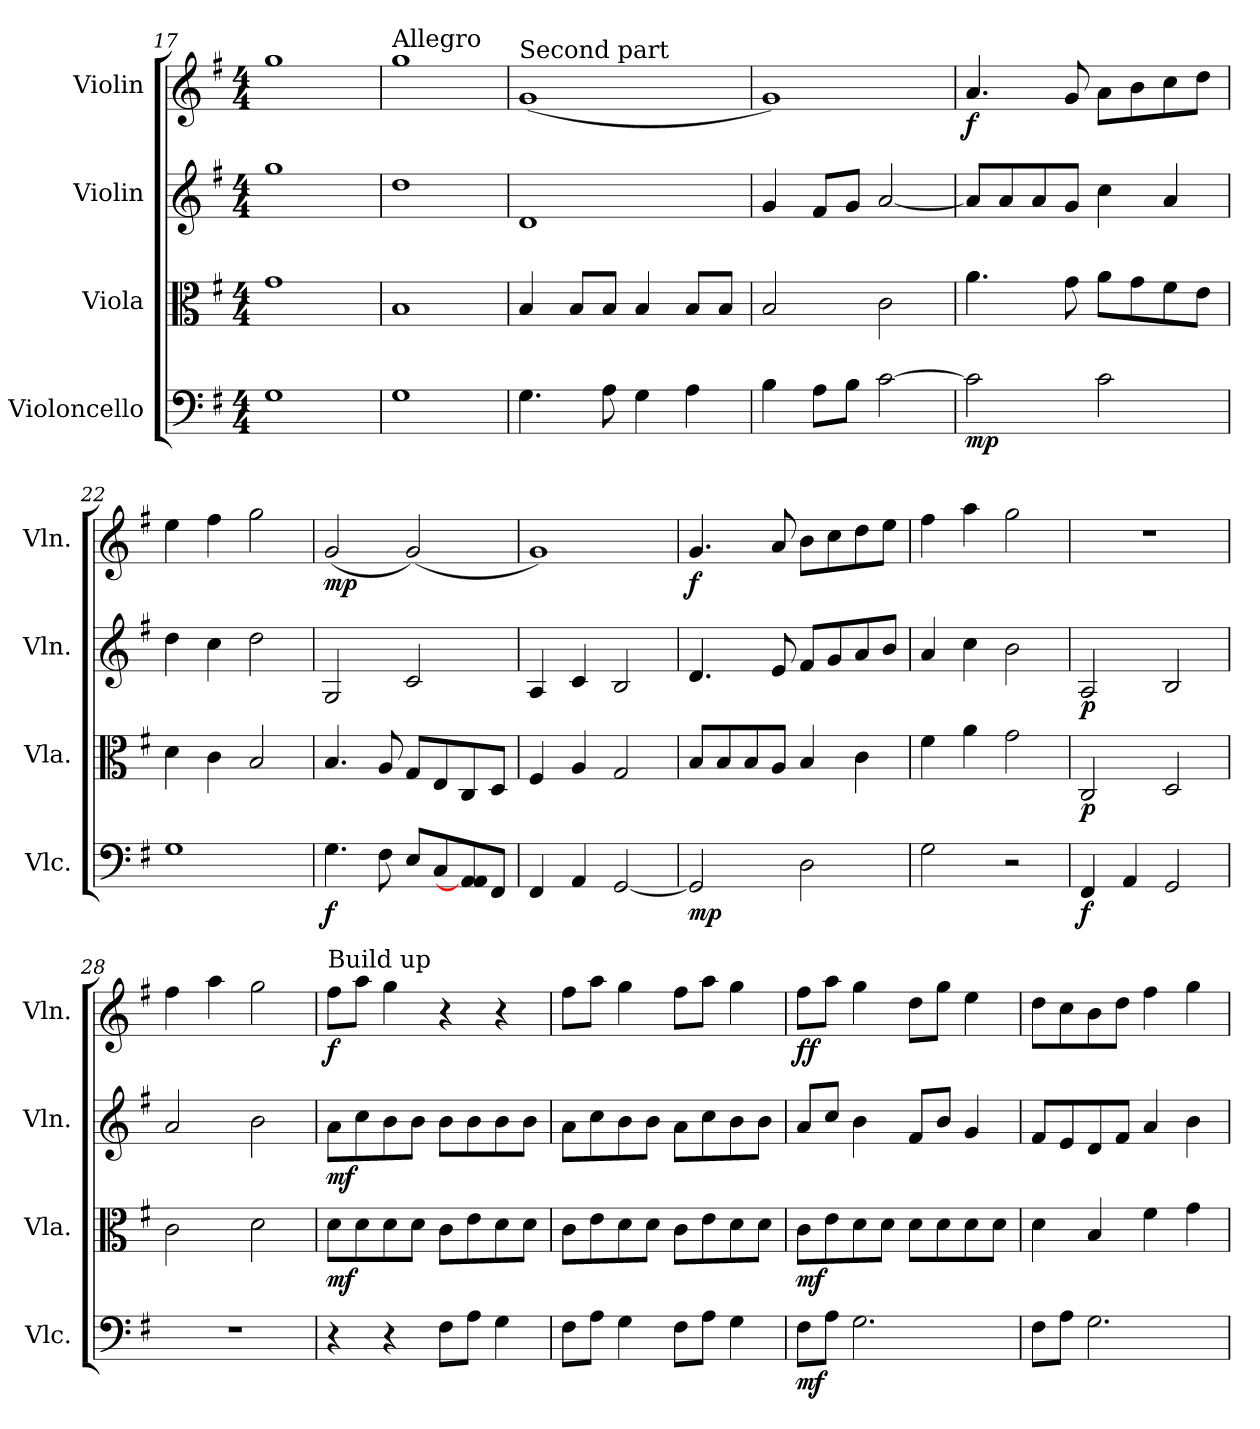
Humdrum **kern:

**kern	**dynam	**kern	**dynam	**kern	**dynam	**kern	**dynam
*part4	*part4	*part3	*part3	*part2	*part2	*part1	*part1
*staff4	*staff4	*staff3	*staff3	*staff2	*staff2	*staff1	*staff1
*I"Violoncello	*	*I"Viola	*	*I"Violin	*	*I"Violin	*
*I'Vlc.	*	*I'Vla.	*	*I'Vln.	*	*I'Vln.	*
*clefF4	*	*clefC3	*	*clefG2	*	*clefG2	*
*k[f#]	*	*k[f#]	*	*k[f#]	*	*k[f#]	*
*G:	*	*G:	*	*G:	*	*G:	*
*M4/4	*	*M4/4	*	*M4/4	*	*M4/4	*
=17	=17	=17	=17	=17	=17	=17	=17
1G	.	1g	.	1gg	.	1gg	.
=18	=18	=18	=18	=18	=18	=18	=18
!	!	!	!	!	!	!LO:TX:a:t=Allegro	!
1G	.	1B	.	1dd	.	1gg	.
=19	=19	=19	=19	=19	=19	=19	=19
!	!	!	!	!	!	!LO:TX:a:t=Second part	!
!	!LO:DY:a	!	!	!	!	!	!
!	!LO:DY:n=1:b	!	!LO:DY:b	!	!	!	!
!	!	!	!LO:DY:n=1:a	!	!	!	!
!	!	!	!LO:DY:n=2:b	!	!	!	!
!	!	!	!LO:DY:n=3:b	!	!	!	!
!	!	!	!LO:DY:n=4:b	!	!LO:DY:b	!	!
!	!	!	!	!	!LO:DY:n=1:a	!	!
!	!	!	!	!	!LO:DY:n=2:b	!	!
!	!	!	!	!	!LO:DY:n=3:b	!	!
!	!	!	!	!	!LO:DY:n=4:b	!	!LO:DY:b
!	!	!	!	!	!	!	!LO:DY:n=1:b
!	!	!	!	!	!	!	!LO:DY:n=2:b
4.G\	mf f	4B/	pp p mf f mf	1d	pp p mf mp mf	(1g	mf mf mp
.	.	8B/L	.	.	.	.	.
8A\	.	8B/J	.	.	.	.	.
4G\	.	4B/	.	.	.	.	.
4A\	.	8B/L	.	.	.	.	.
.	.	8B/J	.	.	.	.	.
!!LO:PB:g=z
=20	=20	=20	=20	=20	=20	=20	=20
4B\	.	2B/	.	4g/	.	1g)	.
8A\L	.	.	.	8f#/L	.	.	.
8B\J	.	.	.	8g/J	.	.	.
[2c\	.	2c\	.	[2a/	.	.	.
=21	=21	=21	=21	=21	=21	=21	=21
!	!LO:DY:b	!	!	!	!	!	!LO:DY:b
2c\]	mp	4.a\	.	8a/L]	.	4.a/	f
.	.	.	.	8a/	.	.	.
.	.	.	.	8a/	.	.	.
.	.	8g\	.	8g/J	.	8g/	.
2c\	.	8a\L	.	4cc\	.	8a\L	.
.	.	8g\	.	.	.	8b\	.
.	.	8f#\	.	4a/	.	8cc\	.
.	.	8e\J	.	.	.	8dd\J	.
=22	=22	=22	=22	=22	=22	=22	=22
1G	.	4d\	.	4dd\	.	4ee\	.
.	.	4c\	.	4cc\	.	4ff#\	.
.	.	2B/	.	2dd\	.	2gg\	.
=23	=23	=23	=23	=23	=23	=23	=23
!	!LO:DY:b	!	!	!	!	!	!LO:DY:b
4.G\	f	4.B/	.	2G/	.	(2g/	mp
8F#\	.	8A/	.	.	.	.	.
8E/L	.	8G/L	.	2c/	.	(2g/)	.
8C/	.	8E/	.	.	.	.	.
8AA/] 8AA/	.	8C/	.	.	.	.	.
8FF#/J	.	8D/J	.	.	.	.	.
=24	=24	=24	=24	=24	=24	=24	=24
4FF#/	.	4F#/	.	4A/	.	1g)	.
4AA/	.	4A/	.	4c/	.	.	.
[2GG/	.	2G/	.	2B/	.	.	.
=25	=25	=25	=25	=25	=25	=25	=25
!	!LO:DY:b	!	!	!	!	!	!LO:DY:b
2GG/]	mp	8B/L	.	4.d/	.	4.g/	f
.	.	8B/	.	.	.	.	.
.	.	8B/	.	.	.	.	.
.	.	8A/J	.	8e/	.	8a/	.
2D\	.	4B/	.	8f#/L	.	8b\L	.
.	.	.	.	8g/	.	8cc\	.
.	.	4c\	.	8a/	.	8dd\	.
.	.	.	.	8b/J	.	8ee\J	.
=26	=26	=26	=26	=26	=26	=26	=26
2G\	.	4f#\	.	4a/	.	4ff#\	.
.	.	4a\	.	4cc\	.	4aa\	.
2r	.	2g\	.	2b\	.	2gg\	.
!!LO:LB:g=z
=27	=27	=27	=27	=27	=27	=27	=27
!	!LO:DY:b	!	!LO:DY:b	!	!LO:DY:b	!	!
4FF#/	f	2C/	p	2A/	p	1r	.
4AA/	.	.	.	.	.	.	.
2GG/	.	2D/	.	2B/	.	.	.
=28	=28	=28	=28	=28	=28	=28	=28
1r	.	2c\	.	2a/	.	4ff#\	.
.	.	.	.	.	.	4aa\	.
.	.	2d\	.	2b\	.	2gg\	.
=29	=29	=29	=29	=29	=29	=29	=29
!	!	!	!	!	!	!LO:TX:a:t=Build up	!
!	!	!	!LO:DY:b	!	!LO:DY:b	!	!LO:DY:b
4r	.	8d\L	mf	8a\L	mf	8ff#\L	f
.	.	8d\	.	8cc\	.	8aa\J	.
4r	.	8d\	.	8b\	.	4gg\	.
.	.	8d\J	.	8b\J	.	.	.
8F#\L	.	8c\L	.	8b\L	.	4r	.
8A\J	.	8e\	.	8b\	.	.	.
4G\	.	8d\	.	8b\	.	4r	.
.	.	8d\J	.	8b\J	.	.	.
=30	=30	=30	=30	=30	=30	=30	=30
8F#\L	.	8c\L	.	8a\L	.	8ff#\L	.
8A\J	.	8e\	.	8cc\	.	8aa\J	.
4G\	.	8d\	.	8b\	.	4gg\	.
.	.	8d\J	.	8b\J	.	.	.
8F#\L	.	8c\L	.	8a\L	.	8ff#\L	.
8A\J	.	8e\	.	8cc\	.	8aa\J	.
4G\	.	8d\	.	8b\	.	4gg\	.
.	.	8d\J	.	8b\J	.	.	.
=31	=31	=31	=31	=31	=31	=31	=31
!	!LO:DY:b	!	!LO:DY:b	!	!LO:DY:b	!	!
!	!	!	!	!	!LO:DY:n=1:b	!	!LO:DY:b
8F#\L	mf	8c\L	mf	8a/L	mf mf	8ff#\L	ff
8A\J	.	8e\	.	8cc/J	.	8aa\J	.
2.G\	.	8d\	.	4b\	.	4gg\	.
.	.	8d\J	.	.	.	.	.
.	.	8d\L	.	8f#/L	.	8dd\L	.
.	.	8d\	.	8b/J	.	8gg\J	.
.	.	8d\	.	4g/	.	4ee\	.
.	.	8d\J	.	.	.	.	.
=32	=32	=32	=32	=32	=32	=32	=32
8F#\L	.	4d\	.	8f#/L	.	8dd\L	.
8A\J	.	.	.	8e/	.	8cc\	.
2.G\	.	4B/	.	8d/	.	8b\	.
.	.	.	.	8f#/J	.	8dd\J	.
.	.	4f#\	.	4a/	.	4ff#\	.
.	.	4g\	.	4b\	.	4gg\	.
=	=	=	=	=	=	=	=
*-	*-	*-	*-	*-	*-	*-	*-
